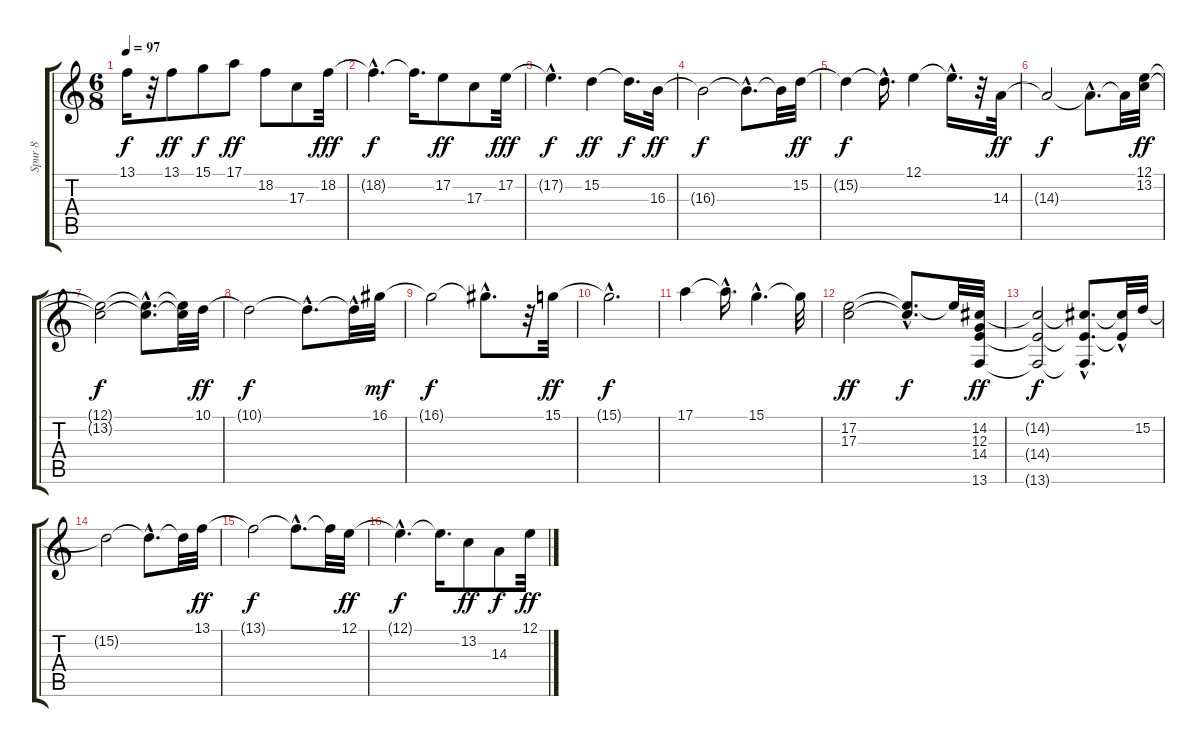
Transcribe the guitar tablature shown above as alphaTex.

\track ("Spur 8" "Spur 8") {instrument stringensemble1}
\staff {score tabs}
\tuning (E4 B3 G3 D3 A2 E2) {hide}
\ts (6 8)
\tempo 97
\clef g2
\ks c
13.1{t}.16{dy f} r.32 13.1.8{dy ff} 15.1.8{dy f} 17.1.8{dy ff} 18.2.8 17.3.8 18.2.32{dy fff} |
18.2{hac t}.4{d dy f} 18.2{t}.16{d} 17.2.8{dy ff} 17.3.8 17.2.32{dy fff} |
17.2{hac t}.4{d dy f} 15.2.4{dy ff} 15.2{t}.16{d dy f} 16.3.32{dy ff} |
16.3{t}.2{dy f} 16.3{hac t}.8{d} 16.3{t}.32 15.2.32{dy ff} |
15.2{t}.4{dy f} 15.2{hac t}.16{d} 12.1.4{volume 16} 12.1{hac t}.16{d} r.32 14.3.32{dy ff volume 16} |
14.3{t}.2{dy f} 14.3{hac t}.8{d} 14.3{t}.32 (12.1 13.2).32{dy ff} |
(12.1{t} 13.2{t}).2{dy f} (12.1{hac t} 13.2{hac t}).8{d} (12.1{t} 13.2{t}).32 10.1.32{dy ff} |
10.1{t}.2{dy f} 10.1{hac t}.8{d} 10.1{hac t}.32 16.1.32{dy mf} |
16.1{t}.2{dy f} 16.1{hac t}.8{d} r.32 15.1.32{dy ff} |
15.1{hac t}.2{d dy f} |
17.1.4 17.1{hac t}.16{d} 15.1{hac}.4{d} 15.1{t}.32 |
(17.2 17.3).2{dy ff} (17.2{hac t} 17.3{hac t}).8{d dy f} 17.2{t}.32 (14.2 12.3 14.4 13.6).32{dy ff} |
(14.2{t} 14.4{t} 13.6{t}).2{dy f} (14.2{hac t} 14.4{hac t} 13.6{t}).8{d} (14.2{t} 14.4{hac t}).32 15.2.32 |
15.2{t}.2 15.2{hac t}.8{d} 15.2{t}.32 13.1.32{dy ff} |
13.1{t}.2{dy f} 13.1{hac t}.8{d} 13.1{t}.32 12.1.32{dy ff} |
12.1{hac t}.4{d dy f} 12.1{t}.16{d} 13.2.8{dy ff} 14.3.8{dy f} 12.1.32{dy ff}
